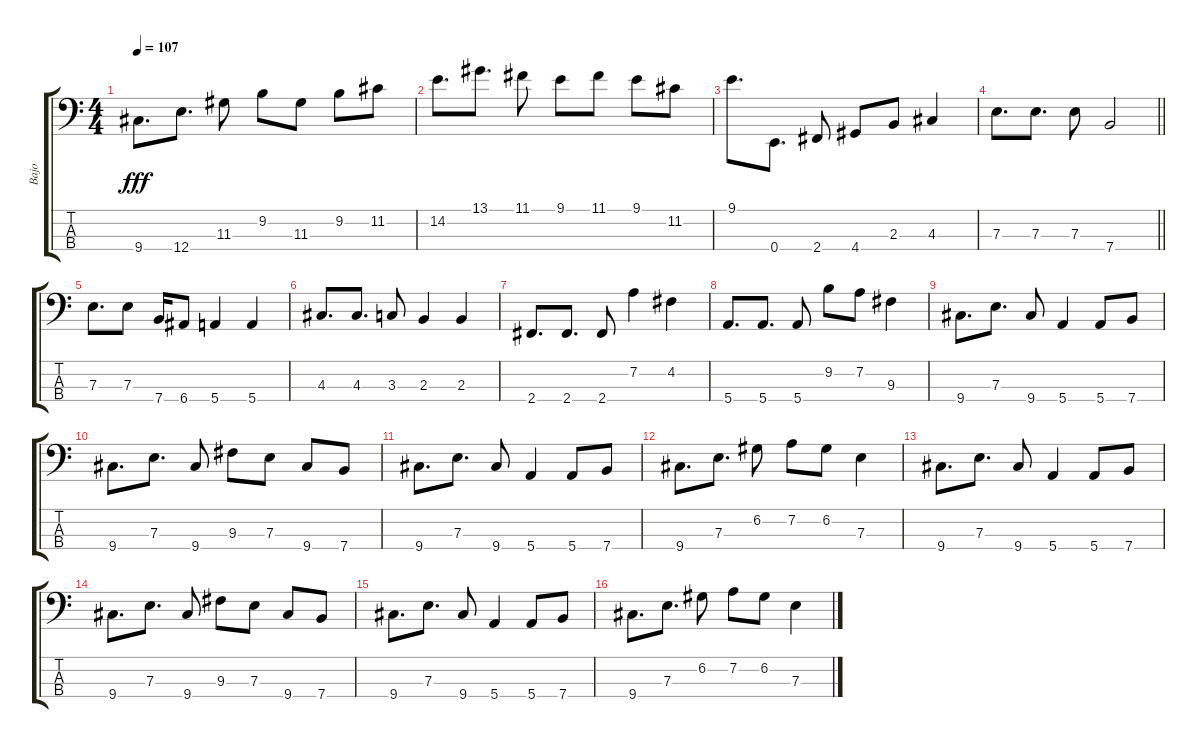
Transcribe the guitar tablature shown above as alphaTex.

\track ("Bajo" "Bajo") {instrument electricbasspick}
\staff {score tabs}
\tuning (G2 D2 A1 E1) {hide}
\ts (4 4)
\tempo 107
\clef f4
\ks c
9.4.8{d dy fff} 12.4.8{d} 11.3.8 9.2.8 11.3.8 9.2.8 11.2.8 |
14.2.8{d} 13.1.8{d} 11.1.8 9.1.8 11.1.8 9.1.8 11.2.8 |
9.1.8{d} 0.4.8{d} 2.4.8 4.4.8 2.3.8 4.3.4 |
\barLineRight lightlight
7.3.8{d} 7.3.8{d} 7.3.8 7.4.2 |
7.3.8{d} 7.3.8 7.4.16 6.4.8 5.4.4 5.4.4 |
4.3.8{d} 4.3.8{d} 3.3.8 2.3.4 2.3.4 |
2.4.8{d} 2.4.8{d} 2.4.8 7.2.4 4.2.4 |
5.4.8{d} 5.4.8{d} 5.4.8 9.2.8 7.2.8 9.3.4 |
9.4.8{d} 7.3.8{d} 9.4.8 5.4.4 5.4.8 7.4.8 |
9.4.8{d} 7.3.8{d} 9.4.8 9.3.8 7.3.8 9.4.8 7.4.8 |
9.4.8{d} 7.3.8{d} 9.4.8 5.4.4 5.4.8 7.4.8 |
9.4.8{d} 7.3.8{d} 6.2.8 7.2.8 6.2.8 7.3.4 |
9.4.8{d} 7.3.8{d} 9.4.8 5.4.4 5.4.8 7.4.8 |
9.4.8{d} 7.3.8{d} 9.4.8 9.3.8 7.3.8 9.4.8 7.4.8 |
9.4.8{d} 7.3.8{d} 9.4.8 5.4.4 5.4.8 7.4.8 |
9.4.8{d} 7.3.8{d} 6.2.8 7.2.8 6.2.8 7.3.4
